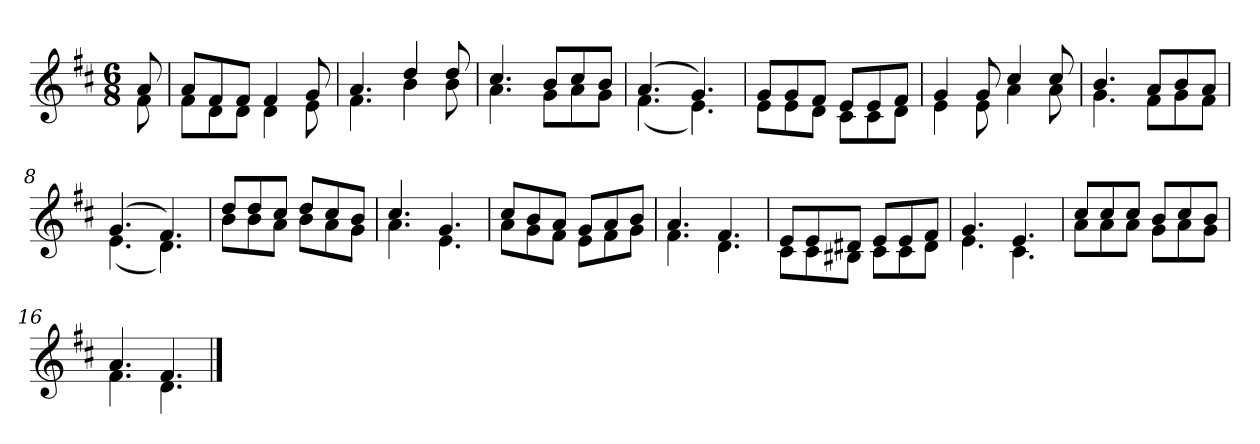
**kern
*part1
*staff1
*clefG2
*k[f#c#]
*D:
*M6/8
=
*^
8ai/	8f#i\
=1	=1
8ai/L	8f#i\L
8f#i/	8di\
8f#i/J	8di\J
4f#i/	4di\
8gi/	8ei\
=2	=2
4.ai/	4.f#i\
4ddi/	4bi\
8ddi/	8bi\
=3	=3
4.cc#i/	4.ai\
8bi/L	8gi\L
8cc#i/	8ai\
8bi/J	8gi\J
=4	=4
(4.ai/	(4.f#i\
4.gi/)	4.ei\)
!!LO:LB:g=z	!!
=5	=5
8gi/L	8ei\L
8gi/	8ei\
8f#i/J	8di\J
8ei/L	8c#i\L
8ei/	8c#i\
8f#i/J	8di\J
=6	=6
4gi/	4ei\
8gi/	8ei\
4cc#i/	4ai\
8cc#i/	8ai\
=7	=7
4.bi/	4.gi\
8ai/L	8f#i\L
8bi/	8gi\
8ai/J	8f#i\J
=8	=8
(4.gi/	(4.ei\
4.f#i/)	4.di\)
!!LO:LB:g=z	!!
=9	=9
8ddi/L	8bi\L
8ddi/	8bi\
8cc#i/J	8ai\J
8ddi/L	8bi\L
8cc#i/	8ai\
8bi/J	8gi\J
=10	=10
4.cc#i/	4.ai\
4.gi/	4.ei\
=11	=11
8cc#i/L	8ai\L
8bi/	8gi\
8ai/J	8f#i\J
8gi/L	8ei\L
8ai/	8f#i\
8bi/J	8gi\J
=12	=12
4.ai/	4.f#i\
4.f#i/	4.di\
!!LO:LB:g=z	!!
=13	=13
8ei/L	8c#i\L
8ei/	8c#i\
8d#Xi/J	8B#Xi\J
8ei/L	8c#i\L
8ei/	8c#i\
8f#i/J	8d#i\J
=14	=14
4.gi/	4.ei\
4.ei/	4.c#i\
=15	=15
8cc#i/L	8ai\L
8cc#i/	8ai\
8cc#i/J	8ai\J
8bi/L	8gi\L
8cc#i/	8ai\
8bi/J	8gi\J
=16	=16
4.ai/	4.f#i\
4.f#i/	4.di\
*v	*v
==
*-
